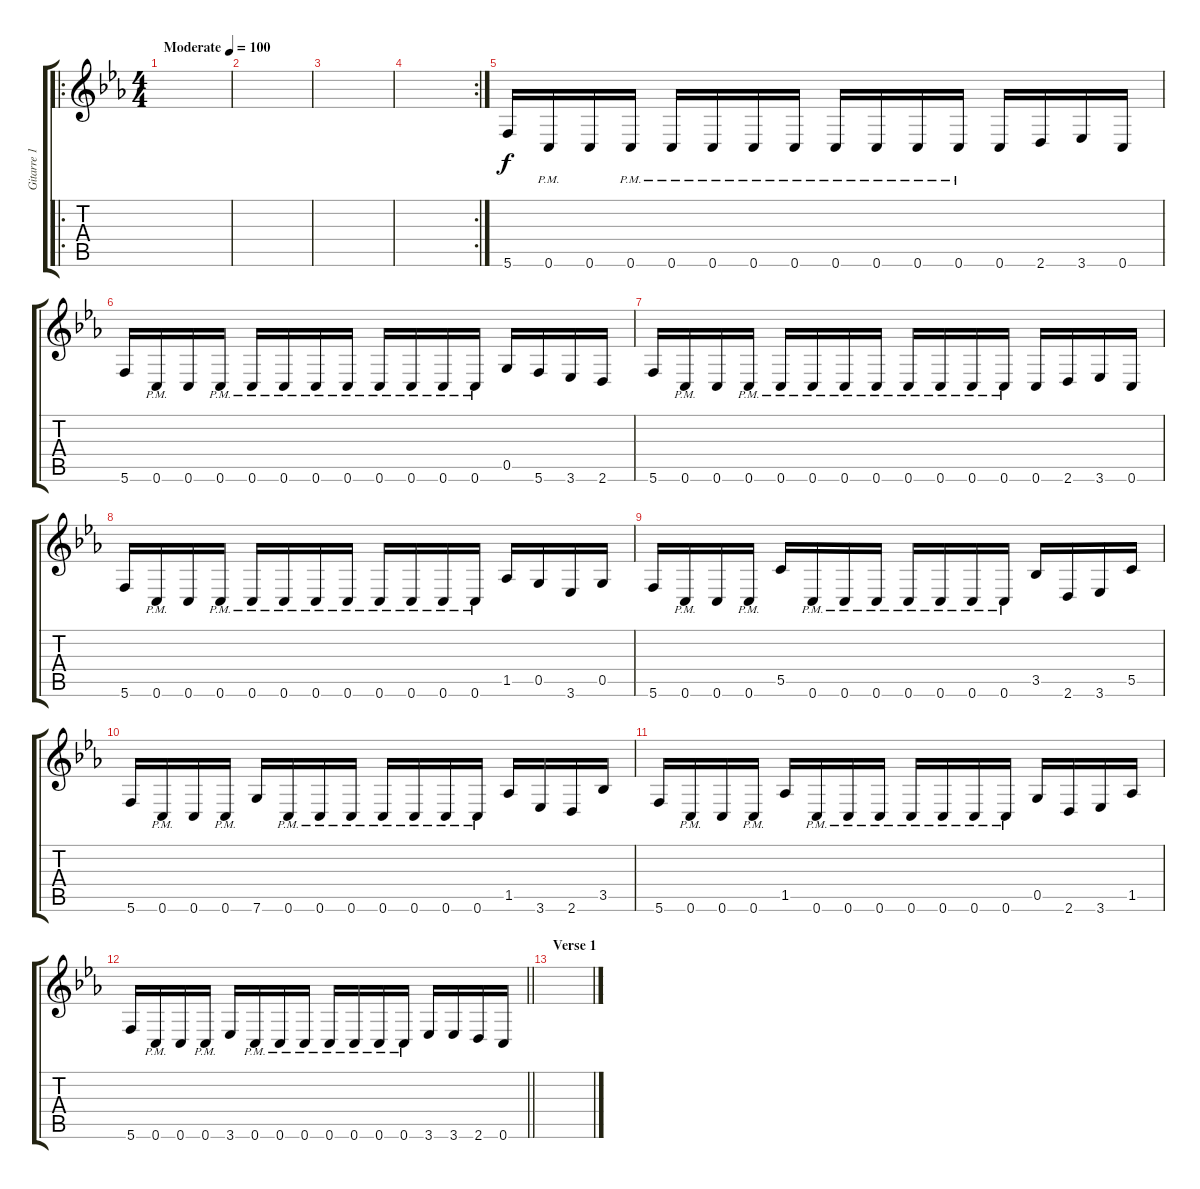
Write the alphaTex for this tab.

\track ("Gitarre 1" "Gitarre 1") {instrument distortionguitar}
\staff {score tabs}
\tuning (Eb4 Bb3 Gb3 Db3 G2 C2) {hide}
\ro
\ts (4 4)
\tempo (100 "Moderate")
\clef g2
\ks eb
|
|
|
\rc 2
|
5.6.16 0.6{pm}.16 0.6.16 0.6{pm}.16 0.6{pm}.16 0.6{pm}.16 0.6{pm}.16 0.6{pm}.16 0.6{pm}.16 0.6{pm}.16 0.6{pm}.16 0.6{pm}.16 0.6.16 2.6.16 3.6.16 0.6.16 |
5.6.16 0.6{pm}.16 0.6.16 0.6{pm}.16 0.6{pm}.16 0.6{pm}.16 0.6{pm}.16 0.6{pm}.16 0.6{pm}.16 0.6{pm}.16 0.6{pm}.16 0.6{pm}.16 0.5.16 5.6.16 3.6.16 2.6.16 |
5.6.16 0.6{pm}.16 0.6.16 0.6{pm}.16 0.6{pm}.16 0.6{pm}.16 0.6{pm}.16 0.6{pm}.16 0.6{pm}.16 0.6{pm}.16 0.6{pm}.16 0.6{pm}.16 0.6.16 2.6.16 3.6.16 0.6.16 |
5.6.16 0.6{pm}.16 0.6.16 0.6{pm}.16 0.6{pm}.16 0.6{pm}.16 0.6{pm}.16 0.6{pm}.16 0.6{pm}.16 0.6{pm}.16 0.6{pm}.16 0.6{pm}.16 1.5.16 0.5.16 3.6.16 0.5.16 |
5.6.16 0.6{pm}.16 0.6.16 0.6{pm}.16 5.5.16 0.6{pm}.16 0.6{pm}.16 0.6{pm}.16 0.6{pm}.16 0.6{pm}.16 0.6{pm}.16 0.6{pm}.16 3.5.16 2.6.16 3.6.16 5.5.16 |
5.6.16 0.6{pm}.16 0.6.16 0.6{pm}.16 7.6.16 0.6{pm}.16 0.6{pm}.16 0.6{pm}.16 0.6{pm}.16 0.6{pm}.16 0.6{pm}.16 0.6{pm}.16 1.5.16 3.6.16 2.6.16 3.5.16 |
5.6.16 0.6{pm}.16 0.6.16 0.6{pm}.16 1.5.16 0.6{pm}.16 0.6{pm}.16 0.6{pm}.16 0.6{pm}.16 0.6{pm}.16 0.6{pm}.16 0.6{pm}.16 0.5.16 2.6.16 3.6.16 1.5.16 |
\barLineRight lightlight
5.6.16 0.6{pm}.16 0.6.16 0.6{pm}.16 3.6.16 0.6{pm}.16 0.6{pm}.16 0.6{pm}.16 0.6{pm}.16 0.6{pm}.16 0.6{pm}.16 0.6{pm}.16 3.6.16 3.6.16 2.6.16 0.6.16 |
\section ("" "Verse 1")
